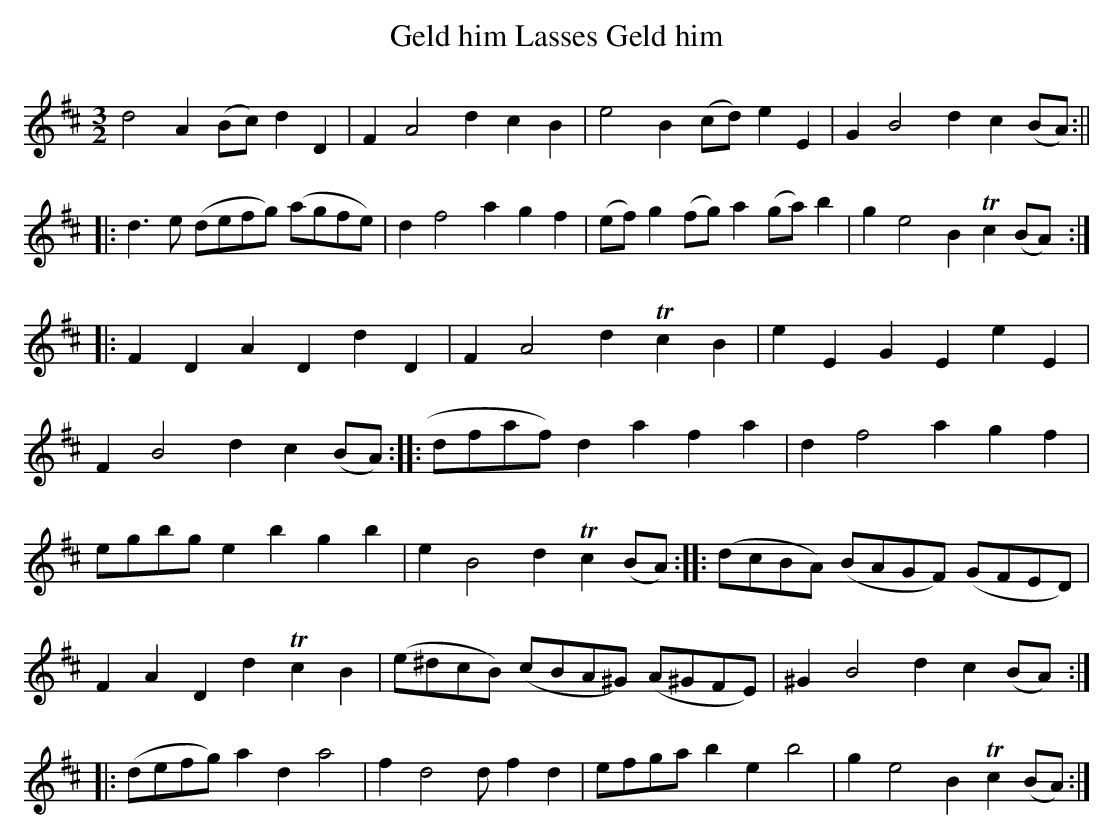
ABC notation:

X:1
T:Geld him Lasses Geld him
M:3/2
L:1/8
K:D
d4A2 (Bc) d2D2|F2A4 d2c2B2|e4 B2 (cd) e2E2|G2B4 d2 c2 (BA):||
|:d3e (defg) (agfe)|d2f4a2 g2f2|(ef) g2 (fg)a2 (ga)b2|g2e4B2 Tc2(BA):|
|:F2D2A2D2d2D2|F2A4d2 Tc2B2|e2E2G2E2e2E2|
F2B4d2c2(BA)::dfaf) d2a2f2a2|d2f4a2g2f2|
egbg e2b2g2b2|e2B4d2Tc2(BA)::(dcBA) (BAGF) (GFED)|
F2A2D2 d2Tc2B2|(e^dcB) (cBA^G) (A^GFE)|^G2 B4 d2c2(BA):|
|:(defg) a2d2a4|f2d4 d’2f2d2|efga b2e2b4|g2e4 B2Tc2(BA):|]
